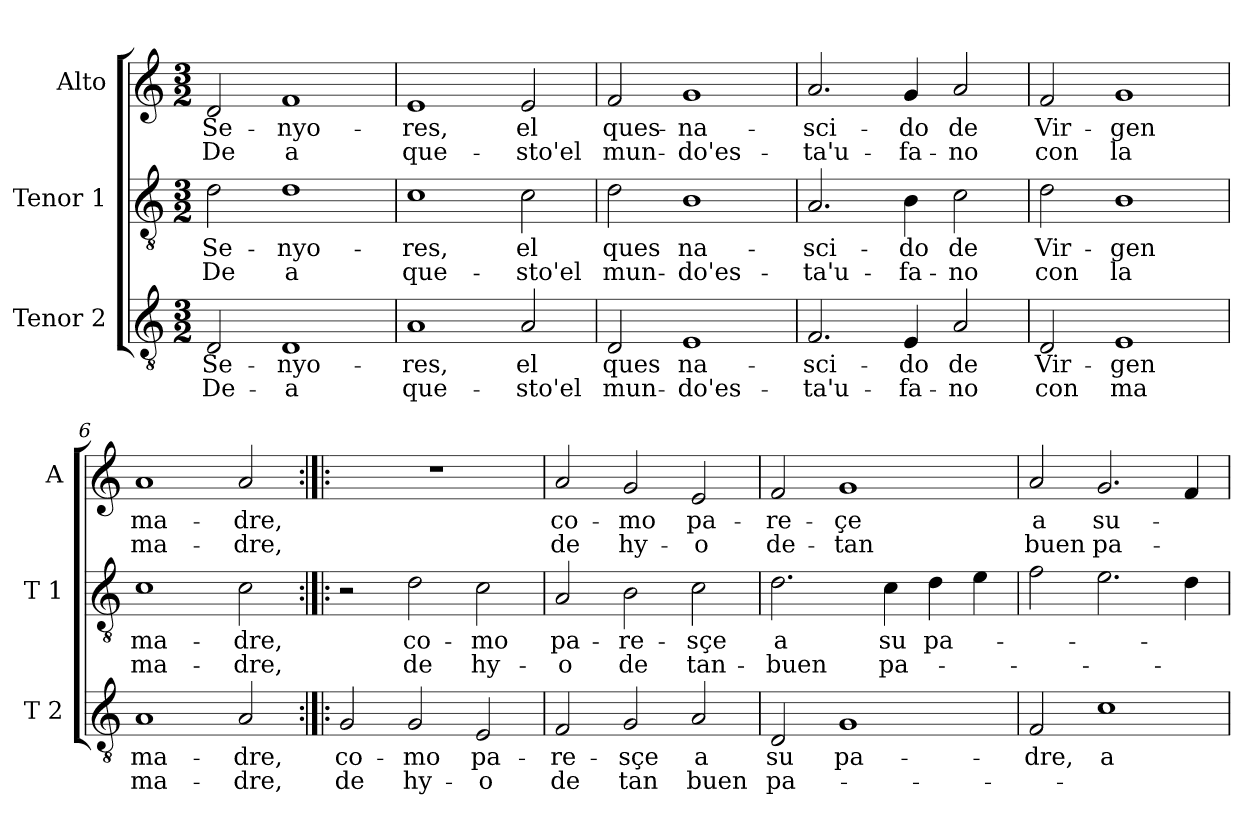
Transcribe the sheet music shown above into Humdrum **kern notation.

**kern	**text	**text	**kern	**text	**text	**kern	**text	**text
*part3	*part3	*part3	*part2	*part2	*part2	*part1	*part1	*part1
*staff3	*staff3	*staff3	*staff2	*staff2	*staff2	*staff1	*staff1	*staff1
*I"Tenor 2	*	*	*I"Tenor 1	*	*	*I"Alto	*	*
*I'T 2	*	*	*I'T 1	*	*	*I'A	*	*
*clefGv2	*	*	*clefGv2	*	*	*clefG2	*	*
*k[]	*	*	*k[]	*	*	*k[]	*	*
*C:	*	*	*C:	*	*	*C:	*	*
*M3/2	*	*	*M3/2	*	*	*M3/2	*	*
=1	=1	=1	=1	=1	=1	=1	=1	=1
!	!LO:LY:b	!LO:LY:b	!	!LO:LY:b	!LO:LY:b	!	!LO:LY:b	!LO:LY:b
2D/	Se-	De-	2d\	Se-	De	2d/	Se-	De
!	!LO:LY:b	!LO:LY:b	!	!LO:LY:b	!LO:LY:b	!	!LO:LY:b	!LO:LY:b
1D	-nyo-	-a	1d	-nyo-	a	1f	-nyo-	a
=2	=2	=2	=2	=2	=2	=2	=2	=2
!	!LO:LY:b	!LO:LY:b	!	!LO:LY:b	!LO:LY:b	!	!LO:LY:b	!LO:LY:b
1A	-res,	que-	1c	-res,	que-	1e	-res,	que-
!	!LO:LY:b	!LO:LY:b	!	!LO:LY:b	!LO:LY:b	!	!LO:LY:b	!LO:LY:b
2A/	el	-sto'el	2c\	el	-sto'el	2e/	el	-sto'el
=3	=3	=3	=3	=3	=3	=3	=3	=3
!	!LO:LY:b	!LO:LY:b	!	!LO:LY:b	!LO:LY:b	!	!LO:LY:b	!LO:LY:b
2D/	ques	mun-	2d\	ques	mun-	2f/	ques-	mun-
!	!LO:LY:b	!LO:LY:b	!	!LO:LY:b	!LO:LY:b	!	!LO:LY:b	!LO:LY:b
1E	na-	-do'es-	1B	na-	-do'es-	1g	-na-	-do'es-
=4	=4	=4	=4	=4	=4	=4	=4	=4
!	!LO:LY:b	!LO:LY:b	!	!LO:LY:b	!LO:LY:b	!	!LO:LY:b	!LO:LY:b
2.F/	-sci-	-ta'u-	2.A/	-sci-	-ta'u-	2.a/	-sci-	-ta'u-
!	!LO:LY:b	!LO:LY:b	!	!LO:LY:b	!LO:LY:b	!	!LO:LY:b	!LO:LY:b
4E/	-do	-fa-	4B\	-do	-fa-	4g/	-do	-fa-
!	!LO:LY:b	!LO:LY:b	!	!LO:LY:b	!LO:LY:b	!	!LO:LY:b	!LO:LY:b
2A/	de	-no	2c\	de	-no	2a/	de	-no
!!LO:LB:g=z
=5	=5	=5	=5	=5	=5	=5	=5	=5
!	!LO:LY:b	!LO:LY:b	!	!LO:LY:b	!LO:LY:b	!	!LO:LY:b	!LO:LY:b
2D/	Vir-	con	2d\	Vir-	con	2f/	Vir-	con
!	!LO:LY:b	!LO:LY:b	!	!LO:LY:b	!LO:LY:b	!	!LO:LY:b	!LO:LY:b
1E	-gen	ma	1B	-gen	la	1g	-gen	la
=6	=6	=6	=6	=6	=6	=6	=6	=6
!	!LO:LY:b	!LO:LY:b	!	!LO:LY:b	!LO:LY:b	!	!LO:LY:b	!LO:LY:b
1A	ma-	ma-	1c	ma-	ma-	1a	ma-	ma-
!	!LO:LY:b	!LO:LY:b	!	!LO:LY:b	!LO:LY:b	!	!LO:LY:b	!LO:LY:b
2A/	-dre,	-dre,	2c\	-dre,	-dre,	2a/	-dre,	-dre,
=7:|!|:	=7:|!|:	=7:|!|:	=7:|!|:	=7:|!|:	=7:|!|:	=7:|!|:	=7:|!|:	=7:|!|:
!	!LO:LY:b	!LO:LY:b	!	!	!	!	!	!
2G/	co-	de	2r	.	.	1.r	.	.
!	!LO:LY:b	!LO:LY:b	!	!LO:LY:b	!LO:LY:b	!	!	!
2G/	-mo	hy-	2d\	co-	de	.	.	.
!	!LO:LY:b	!LO:LY:b	!	!LO:LY:b	!LO:LY:b	!	!	!
2E/	pa-	-o	2c\	-mo	hy-	.	.	.
=8	=8	=8	=8	=8	=8	=8	=8	=8
!	!LO:LY:b	!LO:LY:b	!	!LO:LY:b	!LO:LY:b	!	!LO:LY:b	!LO:LY:b
2F/	-re-	de	2A/	pa-	-o	2a/	co-	de
!	!LO:LY:b	!LO:LY:b	!	!LO:LY:b	!LO:LY:b	!	!LO:LY:b	!LO:LY:b
2G/	-sçe	tan	2B\	-re-	de	2g/	-mo	hy-
!	!LO:LY:b	!LO:LY:b	!	!LO:LY:b	!LO:LY:b	!	!LO:LY:b	!LO:LY:b
2A/	a	buen	2c\	-sçe	tan-	2e/	pa-	-o
!!LO:PB:g=z
=9	=9	=9	=9	=9	=9	=9	=9	=9
!	!LO:LY:b	!LO:LY:b	!	!LO:LY:b	!LO:LY:b	!	!LO:LY:b	!LO:LY:b
2D/	su	pa-	2.d\	a	-buen	2f/	-re-	de-
!	!LO:LY:b	!	!	!	!	!	!LO:LY:b	!LO:LY:b
1G	pa-	.	.	.	.	1g	-çe	-tan
!	!	!	!	!LO:LY:b	!LO:LY:b	!	!	!
.	.	.	4c\	su	pa-	.	.	.
!	!	!	!	!LO:LY:b	!	!	!	!
.	.	.	4d\	pa-	.	.	.	.
.	.	.	4e\	.	.	.	.	.
=10	=10	=10	=10	=10	=10	=10	=10	=10
!	!LO:LY:b	!	!	!	!	!	!LO:LY:b	!LO:LY:b
2F/	-dre,	.	2f\	.	.	2a/	a	buen
!	!LO:LY:b	!	!	!	!	!	!LO:LY:b	!LO:LY:b
1c	a	.	2.e\	.	.	2.g/	su-	pa-
.	.	.	4d\	.	.	4f/	.	.
=	=	=	=	=	=	=	=	=
*-	*-	*-	*-	*-	*-	*-	*-	*-
